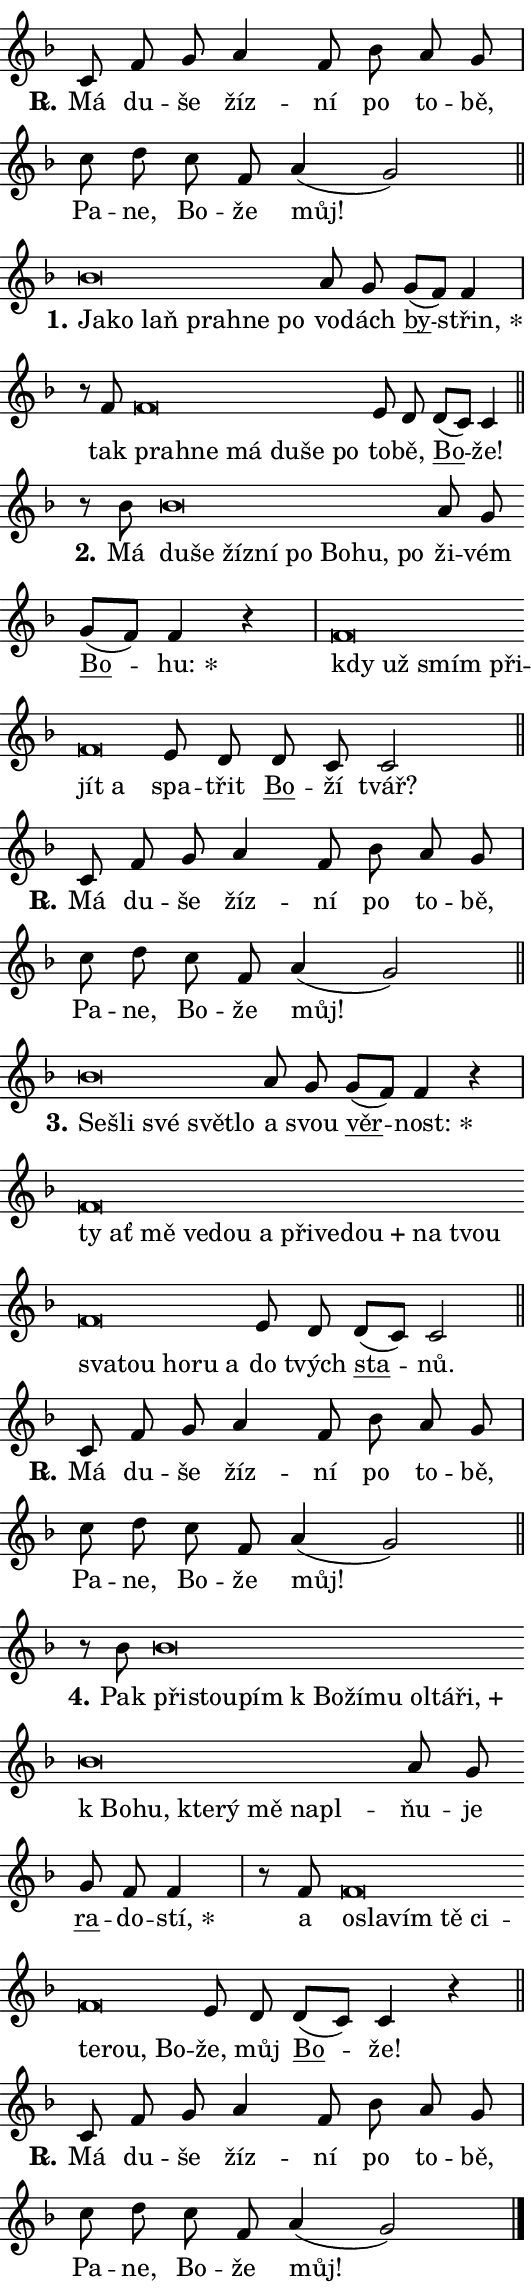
\version "2.24.0"
\header { tagline = "" }
\paper {
  indent = 0\cm
  top-margin = 0\cm
  right-margin = 0.13\cm % to fit lyric hyphens
  bottom-margin = 0\cm
  left-margin = 0\cm
  paper-width = 9\cm
  page-breaking = #ly:one-page-breaking
  system-system-spacing.basic-distance = #11
  score-system-spacing.basic-distance = #11
  ragged-last = ##f
}


%% Author: Thomas Morley
%% https://lists.gnu.org/archive/html/lilypond-user/2020-05/msg00002.html
#(define (line-position grob)
"Returns position of @var[grob} in current system:
   @code{'start}, if at first time-step
   @code{'end}, if at last time-step
   @code{'middle} otherwise
"
  (let* ((col (ly:item-get-column grob))
         (ln (ly:grob-object col 'left-neighbor))
         (rn (ly:grob-object col 'right-neighbor))
         (col-to-check-left (if (ly:grob? ln) ln col))
         (col-to-check-right (if (ly:grob? rn) rn col))
         (break-dir-left
           (and
             (ly:grob-property col-to-check-left 'non-musical #f)
             (ly:item-break-dir col-to-check-left)))
         (break-dir-right
           (and
             (ly:grob-property col-to-check-right 'non-musical #f)
             (ly:item-break-dir col-to-check-right))))
        (cond ((eqv? 1 break-dir-left) 'start)
              ((eqv? -1 break-dir-right) 'end)
              (else 'middle))))

#(define (tranparent-at-line-position vctor)
  (lambda (grob)
  "Relying on @code{line-position} select the relevant enry from @var{vctor}.
Used to determine transparency,"
    (case (line-position grob)
      ((end) (not (vector-ref vctor 0)))
      ((middle) (not (vector-ref vctor 1)))
      ((start) (not (vector-ref vctor 2))))))

noteHeadBreakVisibility =
#(define-music-function (break-visibility)(vector?)
"Makes @code{NoteHead}s transparent relying on @var{break-visibility}"
#{
  \override NoteHead.transparent =
    #(tranparent-at-line-position break-visibility)
#})

#(define delete-ledgers-for-transparent-note-heads
  (lambda (grob)
    "Reads whether a @code{NoteHead} is transparent.
If so this @code{NoteHead} is removed from @code{'note-heads} from
@var{grob}, which is supposed to be @code{LedgerLineSpanner}.
As a result ledgers are not printed for this @code{NoteHead}"
    (let* ((nhds-array (ly:grob-object grob 'note-heads))
           (nhds-list
             (if (ly:grob-array? nhds-array)
                 (ly:grob-array->list nhds-array)
                 '()))
           ;; Relies on the transparent-property being done before
           ;; Staff.LedgerLineSpanner.after-line-breaking is executed.
           ;; This is fragile ...
           (to-keep
             (remove
               (lambda (nhd)
                 (ly:grob-property nhd 'transparent #f))
               nhds-list)))
      ;; TODO find a better method to iterate over grob-arrays, similiar
      ;; to filter/remove etc for lists
      ;; For now rebuilt from scratch
      (set! (ly:grob-object grob 'note-heads)  '())
      (for-each
        (lambda (nhd)
          (ly:pointer-group-interface::add-grob grob 'note-heads nhd))
        to-keep))))

squashNotes = {
  \override NoteHead.X-extent = #'(-0.2 . 0.2)
  \override NoteHead.Y-extent = #'(-0.75 . 0)
  \override NoteHead.stencil =
    #(lambda (grob)
       (let ((pos (ly:grob-property grob 'staff-position)))
         (begin
           (if (< pos -7) (display "ERROR: Lower brevis then expected\n") (display ""))
           (if (<= pos -6) ly:text-interface::print ly:note-head::print))))
}
unSquashNotes = {
  \revert NoteHead.X-extent
  \revert NoteHead.Y-extent
  \revert NoteHead.stencil
}

hideNotes = \noteHeadBreakVisibility #begin-of-line-visible
unHideNotes = \noteHeadBreakVisibility #all-visible

% work-around for resetting accidentals
% https://lilypond.org/doc/v2.23/Documentation/notation/displaying-rhythms#unmetered-music
cadenzaMeasure = {
  \cadenzaOff
  \partial 1024 s1024
  \cadenzaOn
}

#(define-markup-command (accent layout props text) (markup?)
  "Underline accented syllable"
  (interpret-markup layout props
    #{\markup \override #'(offset . 4.3) \underline { #text }#}))

responsum = \markup \concat {
  "R" \hspace #-1.05 \path #0.1 #'((moveto 0 0.07) (lineto 0.9 0.8)) \hspace #0.05 "."
}

spaceSize = #0.6828661417322834 % exact space size for TeX Gyre Schola

\layout {
  \context {
    \Staff
    \remove "Time_signature_engraver"
    \override LedgerLineSpanner.after-line-breaking = #delete-ledgers-for-transparent-note-heads
  }
  \context {
    \Lyrics {
      \override LyricSpace.minimum-distance = \spaceSize
      \override LyricText.font-name = #"TeX Gyre Schola"
      \override LyricText.font-size = 1
      \override StanzaNumber.font-name = #"TeX Gyre Schola Bold"
      \override StanzaNumber.font-size = 1
    }
  }
  \context {
    \Score 
    \override NoteHead.text =
      #(lambda (grob) 
        (let ((pos (ly:grob-property grob 'staff-position)))
          #{\markup {
            \combine
              \halign #-0.55 \raise #(if (= pos -6) 0 0.5) \override #'(thickness . 2) \draw-line #'(3.2 . 0)
              \musicglyph "noteheads.sM1"
          }#}))
  }
}

% magnetic-lyrics.ily
%
%   written by
%     Jean Abou Samra <jean@abou-samra.fr>
%     Werner Lemberg <wl@gnu.org>
%
%   adapted by
%     Jiri Hon <jiri.hon@gmail.com>
%
% Version 2022-Apr-15

% https://www.mail-archive.com/lilypond-user@gnu.org/msg149350.html

#(define (Left_hyphen_pointer_engraver context)
   "Collect syllable-hyphen-syllable occurrences in lyrics and store
them in properties.  This engraver only looks to the left.  For
example, if the lyrics input is @code{foo -- bar}, it does the
following.

@itemize @bullet
@item
Set the @code{text} property of the @code{LyricHyphen} grob between
@q{foo} and @q{bar} to @code{foo}.

@item
Set the @code{left-hyphen} property of the @code{LyricText} grob with
text @q{foo} to the @code{LyricHyphen} grob between @q{foo} and
@q{bar}.
@end itemize

Use this auxiliary engraver in combination with the
@code{lyric-@/text::@/apply-@/magnetic-@/offset!} hook."
   (let ((hyphen #f)
         (text #f))
     (make-engraver
      (acknowledgers
       ((lyric-syllable-interface engraver grob source-engraver)
        (set! text grob)))
      (end-acknowledgers
       ((lyric-hyphen-interface engraver grob source-engraver)
        ;(when (not (grob::has-interface grob 'lyric-space-interface))
          (set! hyphen grob)));)
      ((stop-translation-timestep engraver)
       (when (and text hyphen)
         (ly:grob-set-object! text 'left-hyphen hyphen))
       (set! text #f)
       (set! hyphen #f)))))

#(define (lyric-text::apply-magnetic-offset! grob)
   "If the space between two syllables is less than the value in
property @code{LyricText@/.details@/.squash-threshold}, move the right
syllable to the left so that it gets concatenated with the left
syllable.

Use this function as a hook for
@code{LyricText@/.after-@/line-@/breaking} if the
@code{Left_@/hyphen_@/pointer_@/engraver} is active."
   (let ((hyphen (ly:grob-object grob 'left-hyphen #f)))
     (when hyphen
       (let ((left-text (ly:spanner-bound hyphen LEFT)))
         (when (grob::has-interface left-text 'lyric-syllable-interface)
           (let* ((common (ly:grob-common-refpoint grob left-text X))
                  (this-x-ext (ly:grob-extent grob common X))
                  (left-x-ext
                   (begin
                     ;; Trigger magnetism for left-text.
                     (ly:grob-property left-text 'after-line-breaking)
                     (ly:grob-extent left-text common X)))
                  ;; `delta` is the gap width between two syllables.
                  (delta (- (interval-start this-x-ext)
                            (interval-end left-x-ext)))
                  (details (ly:grob-property grob 'details))
                  (threshold (assoc-get 'squash-threshold details 0.2)))
             (when (< delta threshold)
               (let* (;; We have to manipulate the input text so that
                      ;; ligatures crossing syllable boundaries are not
                      ;; disabled.  For languages based on the Latin
                      ;; script this is essentially a beautification.
                      ;; However, for non-Western scripts it can be a
                      ;; necessity.
                      (lt (ly:grob-property left-text 'text))
                      (rt (ly:grob-property grob 'text))
                      (is-space (grob::has-interface hyphen 'lyric-space-interface))
                      (space (if is-space " " ""))
                      (extra-delta (if is-space spaceSize 0))
                      ;; Append new syllable.
                      (ltrt-space (if (and (string? lt) (string? rt))
                                (string-append lt space rt)
                                (make-concat-markup (list lt space rt))))
                      ;; Right-align `ltrt` to the right side.
                      (ltrt-space-markup (grob-interpret-markup
                               grob
                               (make-translate-markup
                                (cons (interval-length this-x-ext) 0)
                                (make-right-align-markup ltrt-space)))))
                 (begin
                   ;; Don't print `left-text`.
                   (ly:grob-set-property! left-text 'stencil #f)
                   ;; Set text and stencil (which holds all collected
                   ;; syllables so far) and shift it to the left.
                   (ly:grob-set-property! grob 'text ltrt-space)
                   (ly:grob-set-property! grob 'stencil ltrt-space-markup)
                   (ly:grob-translate-axis! grob (- (- delta extra-delta)) X))))))))))


#(define (lyric-hyphen::displace-bounds-first grob)
   ;; Make very sure this callback isn't triggered too early.
   (let ((left (ly:spanner-bound grob LEFT))
         (right (ly:spanner-bound grob RIGHT)))
     (ly:grob-property left 'after-line-breaking)
     (ly:grob-property right 'after-line-breaking)
     (ly:lyric-hyphen::print grob)))

squashThreshold = #0.4

\layout {
  \context {
    \Lyrics
    \consists #Left_hyphen_pointer_engraver
    \override LyricText.after-line-breaking =
      #lyric-text::apply-magnetic-offset!
    \override LyricHyphen.stencil = #lyric-hyphen::displace-bounds-first
    \override LyricText.details.squash-threshold = \squashThreshold
    \override LyricHyphen.minimum-distance = 0
    \override LyricHyphen.minimum-length = \squashThreshold
  }
}

squashText = \override LyricText.details.squash-threshold = 9999
unSquashText = \override LyricText.details.squash-threshold = \squashThreshold

leftText = \override LyricText.self-alignment-X = #LEFT
unLeftText = \revert LyricText.self-alignment-X

starOffset = #(lambda (grob) 
                (let ((x_offset (ly:self-alignment-interface::aligned-on-x-parent grob)))
                  (if (= x_offset 0) 0 (+ x_offset 1.2))))

star = #(define-music-function (syllable)(string?)
"Append star separator at the end of a syllable"
#{
  \once \override LyricText.X-offset = #starOffset
  \lyricmode { \markup {
    #syllable
    \override #'((font-name . "TeX Gyre Schola Bold")) \hspace #0.2 \lower #0.65 \larger "*"
  } }
#})

starAccent = #(define-music-function (syllable)(string?)
"Append star separator at the end of a syllable and make accent"
#{
  \once \override LyricText.X-offset = #starOffset
  \lyricmode { \markup {
    \accent #syllable
    \override #'((font-name . "TeX Gyre Schola Bold")) \hspace #0.2 \lower #0.65 \larger "*"
  } }
#})

breath = #(define-music-function (syllable)(string?)
"Append breathing indicator at the end of a syllable"
#{
  \lyricmode { \markup { #syllable "+" } }
#})

optionalBreath = #(define-music-function (syllable)(string?)
"Append optional breathing indicator at the end of a syllable"
#{
  \lyricmode { \markup { #syllable "(+)" } }
#})


\score {
    <<
        \new Voice = "melody" { \cadenzaOn \key f \major \relative { c'8 f g a4 f8 bes a g \cadenzaMeasure \bar "|" c d \bar "" c f, \bar "" a4( g2) \cadenzaMeasure \bar "||" \break } }
        \new Lyrics \lyricsto "melody" { \lyricmode { \set stanza = \responsum
Má du -- še žíz -- ní po to -- bě, Pa -- ne, Bo -- že můj! } }
    >>
    \layout {}
}

\score {
    <<
        \new Voice = "melody" { \cadenzaOn \key f \major \relative { \squashNotes bes'\breve*1/16 \hideNotes \breve*1/16 \bar "" \breve*1/16 \bar "" \breve*1/16 \bar "" \breve*1/16 \breve*1/16 \bar "" \unHideNotes \unSquashNotes a8 g \bar "" g[( f)] f4 \cadenzaMeasure \bar "|" r8 f \squashNotes f\breve*1/16 \hideNotes \breve*1/16 \bar "" \breve*1/16 \bar "" \breve*1/16 \bar "" \breve*1/16 \breve*1/16 \bar "" \unHideNotes \unSquashNotes e8 d \bar "" d[( c)] c4 \cadenzaMeasure \bar "||" \break } }
        \new Lyrics \lyricsto "melody" { \lyricmode { \set stanza = "1."
\leftText Ja -- \squashText ko laň pra -- hne po \unLeftText \unSquashText vo -- dách \markup \accent by -- \star střin, tak \leftText pra -- \squashText hne má du -- še po \unLeftText \unSquashText to -- bě, \markup \accent Bo -- že! } }
    >>
    \layout {}
}

\score {
    <<
        \new Voice = "melody" { \cadenzaOn \key f \major \relative { r8 bes' \squashNotes bes\breve*1/16 \hideNotes \breve*1/16 \bar "" \breve*1/16 \bar "" \breve*1/16 \bar "" \breve*1/16 \bar "" \breve*1/16 \bar "" \breve*1/16 \breve*1/16 \bar "" \unHideNotes \unSquashNotes a8 g \bar "" g[( f)] f4 r \cadenzaMeasure \bar "|" \squashNotes f\breve*1/16 \hideNotes \breve*1/16 \bar "" \breve*1/16 \bar "" \breve*1/16 \bar "" \breve*1/16 \breve*1/16 \bar "" \unHideNotes \unSquashNotes e8 d \bar "" d c c2 \cadenzaMeasure \bar "||" \break } }
        \new Lyrics \lyricsto "melody" { \lyricmode { \set stanza = "2."
Má \leftText du -- \squashText še žíz -- ní po Bo -- hu, po \unLeftText \unSquashText ži -- vém \markup \accent Bo -- \star hu: \leftText kdy \squashText už smím při -- jít a \unLeftText \unSquashText spa -- třit \markup \accent Bo -- ží tvář? } }
    >>
    \layout {}
}

\score {
    <<
        \new Voice = "melody" { \cadenzaOn \key f \major \relative { c'8 f g a4 f8 bes a g \cadenzaMeasure \bar "|" c d \bar "" c f, \bar "" a4( g2) \cadenzaMeasure \bar "||" \break } }
        \new Lyrics \lyricsto "melody" { \lyricmode { \set stanza = \responsum
Má du -- še žíz -- ní po to -- bě, Pa -- ne, Bo -- že můj! } }
    >>
    \layout {}
}

\score {
    <<
        \new Voice = "melody" { \cadenzaOn \key f \major \relative { \squashNotes bes'\breve*1/16 \hideNotes \breve*1/16 \bar "" \breve*1/16 \bar "" \breve*1/16 \breve*1/16 \bar "" \unHideNotes \unSquashNotes a8 g \bar "" g[( f)] f4 r \cadenzaMeasure \bar "|" \squashNotes f\breve*1/16 \hideNotes \breve*1/16 \bar "" \breve*1/16 \bar "" \breve*1/16 \bar "" \breve*1/16 \bar "" \breve*1/16 \bar "" \breve*1/16 \bar "" \breve*1/16 \bar "" \breve*1/16 \bar "" \breve*1/16 \bar "" \breve*1/16 \bar "" \breve*1/16 \bar "" \breve*1/16 \bar "" \breve*1/16 \bar "" \breve*1/16 \breve*1/16 \bar "" \unHideNotes \unSquashNotes e8 d \bar "" d[( c)] c2 \cadenzaMeasure \bar "||" \break } }
        \new Lyrics \lyricsto "melody" { \lyricmode { \set stanza = "3."
\leftText Se -- \squashText šli své svět -- lo \unLeftText \unSquashText a svou \markup \accent věr -- \star nost: \leftText ty \squashText ať mě ve -- dou a při -- ve -- \breath "dou" na tvou sva -- tou ho -- ru a \unLeftText \unSquashText do tvých \markup \accent sta -- nů. } }
    >>
    \layout {}
}

\score {
    <<
        \new Voice = "melody" { \cadenzaOn \key f \major \relative { c'8 f g a4 f8 bes a g \cadenzaMeasure \bar "|" c d \bar "" c f, \bar "" a4( g2) \cadenzaMeasure \bar "||" \break } }
        \new Lyrics \lyricsto "melody" { \lyricmode { \set stanza = \responsum
Má du -- še žíz -- ní po to -- bě, Pa -- ne, Bo -- že můj! } }
    >>
    \layout {}
}

\score {
    <<
        \new Voice = "melody" { \cadenzaOn \key f \major \relative { r8 bes' \squashNotes bes\breve*1/16 \hideNotes \breve*1/16 \bar "" \breve*1/16 \bar "" \breve*1/16 \bar "" \breve*1/16 \bar "" \breve*1/16 \bar "" \breve*1/16 \bar "" \breve*1/16 \bar "" \breve*1/16 \bar "" \breve*1/16 \bar "" \breve*1/16 \bar "" \breve*1/16 \bar "" \breve*1/16 \bar "" \breve*1/16 \bar "" \breve*1/16 \breve*1/16 \bar "" \unHideNotes \unSquashNotes a8 g \bar "" g f f4 \cadenzaMeasure \bar "|" r8 f \squashNotes f\breve*1/16 \hideNotes \breve*1/16 \bar "" \breve*1/16 \bar "" \breve*1/16 \bar "" \breve*1/16 \bar "" \breve*1/16 \bar "" \breve*1/16 \breve*1/16 \bar "" \unHideNotes \unSquashNotes e8 d \bar "" d[( c)] c4 r \cadenzaMeasure \bar "||" \break } }
        \new Lyrics \lyricsto "melody" { \lyricmode { \set stanza = "4."
Pak \leftText při -- \squashText stou -- pím "k Bo" -- ží -- mu ol -- tá -- \breath "ři," "k Bo" -- hu, kte -- rý mě na -- pl -- \unLeftText \unSquashText ňu -- je \markup \accent ra -- do -- \star stí, a \leftText o -- \squashText sla -- vím tě ci -- te -- rou, Bo -- \unLeftText \unSquashText že, můj \markup \accent Bo -- že! } }
    >>
    \layout {}
}

\score {
    <<
        \new Voice = "melody" { \cadenzaOn \key f \major \relative { c'8 f g a4 f8 bes a g \cadenzaMeasure \bar "|" c d \bar "" c f, \bar "" a4( g2) \cadenzaMeasure \bar "||" \break } \bar "|." }
        \new Lyrics \lyricsto "melody" { \lyricmode { \set stanza = \responsum
Má du -- še žíz -- ní po to -- bě, Pa -- ne, Bo -- že můj! } }
    >>
    \layout {}
}
